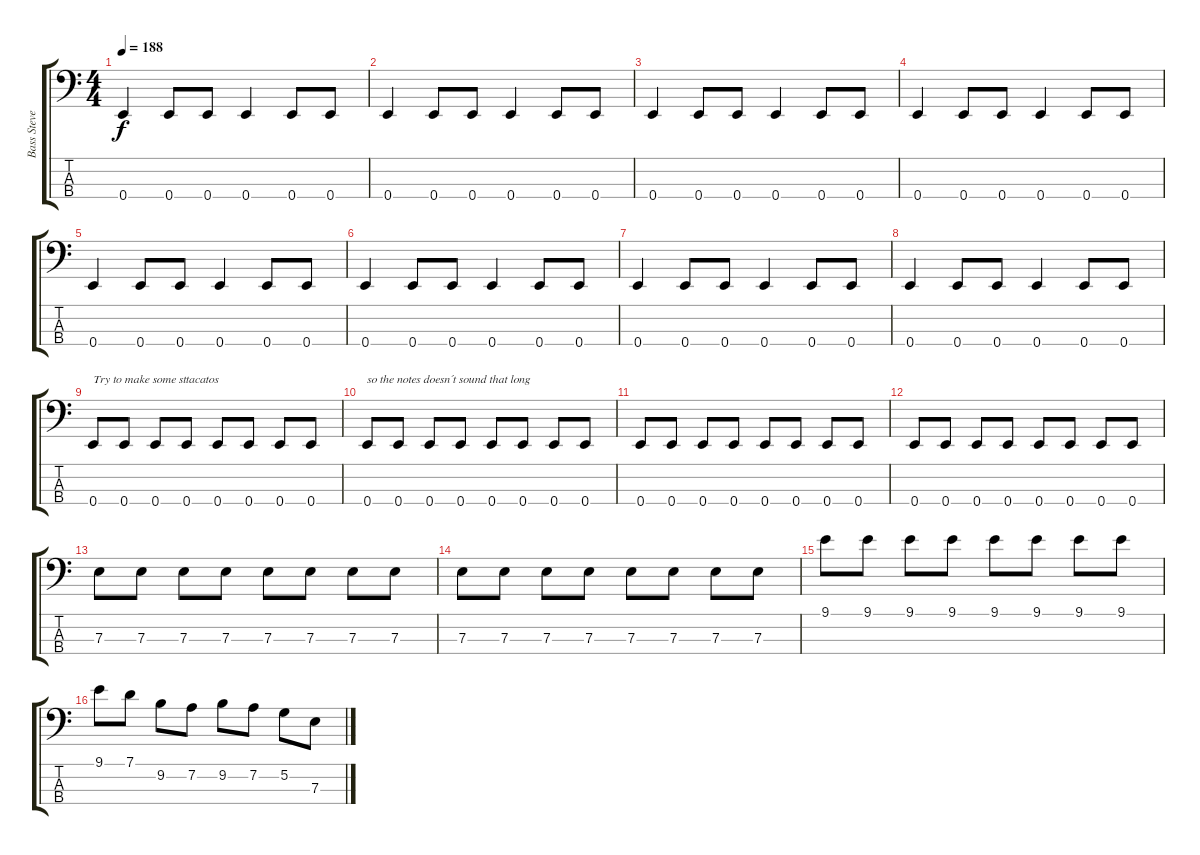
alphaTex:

\track ("Bass Steve Harris" "Bass Steve") {instrument electricbassfinger}
\staff {score tabs}
\tuning (G2 D2 A1 E1) {hide}
\ts (4 4)
\tempo 188
\clef f4
\ks c
0.4.4{dy f} 0.4.8 0.4.8 0.4.4 0.4.8 0.4.8 |
0.4.4 0.4.8 0.4.8 0.4.4 0.4.8 0.4.8 |
0.4.4 0.4.8 0.4.8 0.4.4 0.4.8 0.4.8 |
0.4.4 0.4.8 0.4.8 0.4.4 0.4.8 0.4.8 |
0.4.4 0.4.8 0.4.8 0.4.4 0.4.8 0.4.8 |
0.4.4 0.4.8 0.4.8 0.4.4 0.4.8 0.4.8 |
0.4.4 0.4.8 0.4.8 0.4.4 0.4.8 0.4.8 |
0.4.4 0.4.8 0.4.8 0.4.4 0.4.8 0.4.8 |
0.4.8{txt "Try to make some sttacatos"} 0.4.8 0.4.8 0.4.8 0.4.8 0.4.8 0.4.8 0.4.8 |
0.4.8{txt "so the notes doesn´t sound that long"} 0.4.8 0.4.8 0.4.8 0.4.8 0.4.8 0.4.8 0.4.8 |
0.4.8 0.4.8 0.4.8 0.4.8 0.4.8 0.4.8 0.4.8 0.4.8 |
0.4.8 0.4.8 0.4.8 0.4.8 0.4.8 0.4.8 0.4.8 0.4.8 |
7.3.8 7.3.8 7.3.8 7.3.8 7.3.8 7.3.8 7.3.8 7.3.8 |
7.3.8 7.3.8 7.3.8 7.3.8 7.3.8 7.3.8 7.3.8 7.3.8 |
9.1.8 9.1.8 9.1.8 9.1.8 9.1.8 9.1.8 9.1.8 9.1.8 |
9.1.8 7.1.8 9.2.8 7.2.8 9.2.8 7.2.8 5.2.8 7.3.8
